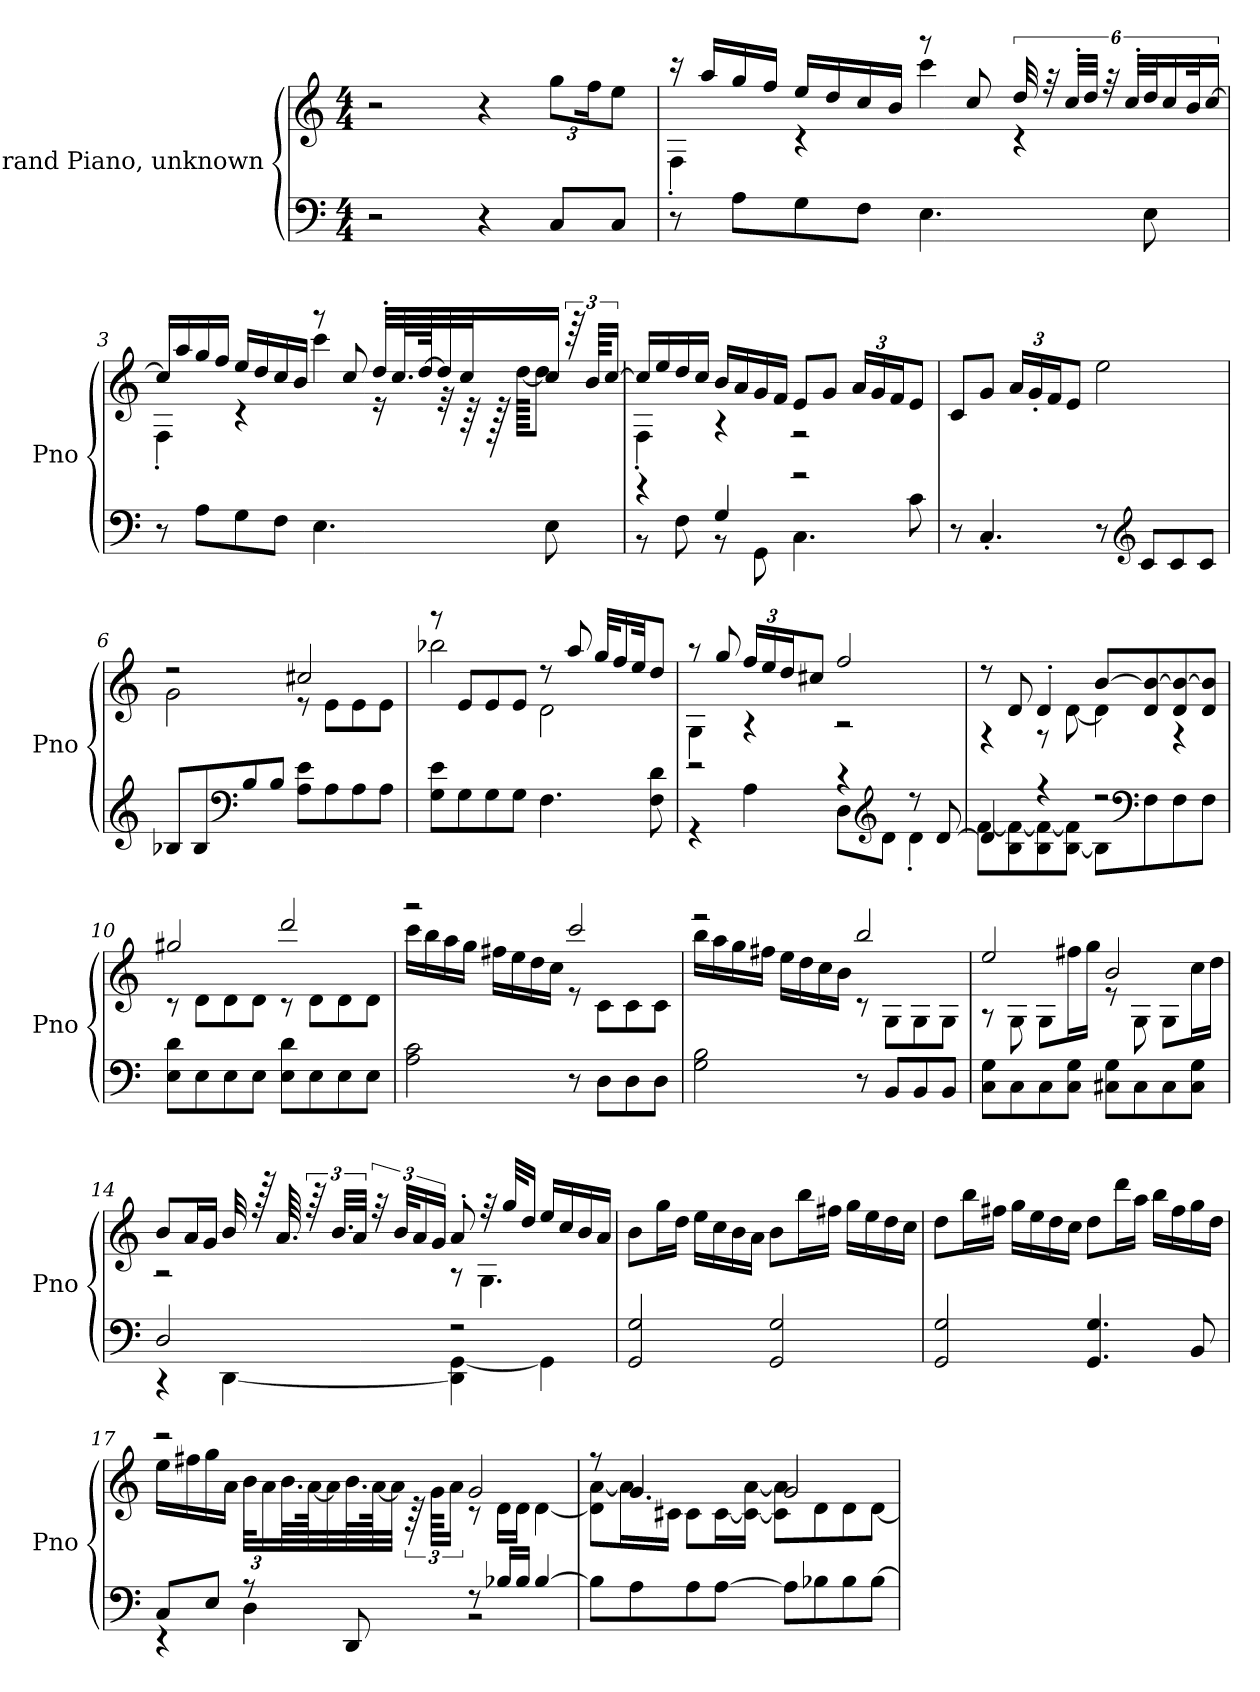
**kern	**kern
*part1	*part1
*staff2	*staff1
*I"Grand Piano, unknown	*
*I'Pno	*
*clefF4	*clefG2
*k[]	*k[]
*M4/4	*M4/4
*MM104	*MM104
=1	=1
2r	2r
4r	4r
*	*Xbrackettup
8C/L	12gg\L
.	24ff\K
8C/J	8ee\J
=2	=2
*	*^
8r	16r	4F'\
.	16aa/LL	.
8A\L	16gg/	.
.	16ff/JJ	.
8G\	16ee/LL	4r
.	16dd/	.
8F\J	16cc/	.
.	16b/JJ	.
4.E\	8r	4ccc\
.	8cc/	.
*	*brackettup	*
.	48dd/	4r
.	48r	.
.	48cc'/LLL	.
.	48dd/JJJ	.
.	48r	.
.	48cc'/LLL	.
*	*Xbrackettup	*
8E\	48dd/J	.
.	24cc/	.
.	48b/K	.
.	[24cc/JJ	.
!!LO:LB:g=z	!!
=3	=3	=3
8r	16cc/LL]	4F'\
.	16aa/	.
8A\L	16gg/	.
.	16ff/JJ	.
8G\	16ee/LL	4r
.	16dd/	.
8F\J	16cc/	.
.	16b/JJ	.
4.E\	8r	4ccc\
.	8cc/	.
.	32dd'/LLL	16r
.	64.cc/L	.
.	[128dd/JK	.
.	32dd/]	32r
.	32cc/J	64r
.	.	128r
.	.	[128dd\KKKKL
8E\	16cc/JJ	8dd\J]
*	*brackettup	*
.	96r	.
.	96b/KKLL	.
.	[24cc/JJ	.
=4	=4	=4
*^	*	*
4r	8r	16cc/LL]	4F'\
.	.	16ee/	.
.	8F\	16dd/	.
.	.	16cc/JJ	.
4G/	8r	16b/LL	4r
.	.	16a/	.
.	8GG\	16g/	.
.	.	16f/JJ	.
2r	4.C\	8e/L	2r
.	.	8g/J	.
*	*	*Xbrackettup	*
.	.	24a/LL	.
.	.	24g/	.
.	.	24f/J	.
.	8c\	8e/J	.
*v	*v	*	*
*	*v	*v
!!LO:LB:g=z
=5	=5
8r	8c/L
4.C'/	8g/J
.	24a/LL
.	24g'/
.	24f/J
.	8e/J
8r	2ee\
*clefG2	*
8c/L	.
8c/	.
8c/J	.
=6	=6
*	*^
8B-X/L	2r	2g\
8B-/	.	.
*clefF4	*	*
8B-/	.	.
8B-/J	.	.
8A\ 8e\L	2cc#X/	8r
8A\	.	8e\L
8A\	.	8e\
8A\J	.	8e\J
=7	=7	=7
8G\ 8e\L	8r	2bb-X\
8G\	8e/L	.
8G\	8e/	.
8G\J	8e/J	.
4.F\	8r	2d\
.	8aa/	.
.	32gg/KLL	.
.	16ff/	.
.	32ee/JK	.
8F\ 8d\	8dd/J	.
!!LO:LB:g=z	!!
=8	=8	=8
*^	*	*
2r	4r	8r	4G\
.	.	8gg/	.
.	4A\	24ff/LL	4r
.	.	24ee/	.
.	.	24dd/J	.
.	.	8cc#X/J	.
4r	8D\L	2ff/	2r
*clefG2	*	*	*
.	8d\J	.	.
8r	4d'\	.	.
[8d/	.	.	.
=9	=9	=9	=9
4d/]	[8f\L	8r	4r
.	8B\ 8f\_	8d/	.
4r	8B\ 8f\_	4d'/	8r
.	[8B\ 8f\]J	.	[8d\
2r	8B\L]	[8b/L	4d\]
*clefF4	*	*	*
.	8F\	8d/ 8b/_	.
.	8F\	8d/ 8b/_	4r
.	8F\J	8d/ 8b/]J	.
*v	*v	*	*
=10	=10	=10
8E\ 8d\L	2gg#X/	8r
8E\	.	8d\L
8E\	.	8d\
8E\J	.	8d\J
8E\ 8d\L	2ddd/	8r
8E\	.	8d\L
8E\	.	8d\
8E\J	.	8d\J
!!LO:LB:g=z	!!
=11	=11	=11
2A\ 2c\	2r	16ccc\LL
.	.	16bb\
.	.	16aa\
.	.	16gg\JJ
.	.	16ff#X\LL
.	.	16ee\
.	.	16dd\
.	.	16cc\JJ
8r	2ccc/	8r
8D\L	.	8c\L
8D\	.	8c\
8D\J	.	8c\J
=12	=12	=12
2G\ 2B\	2r	16bb\LL
.	.	16aa\
.	.	16gg\
.	.	16ff#X\JJ
.	.	16ee\LL
.	.	16dd\
.	.	16cc\
.	.	16b\JJ
8r	2bb/	8r
8BB/L	.	8G\L
8BB/	.	8G\
8BB/J	.	8G\J
=13	=13	=13
8C\ 8G\L	2ee/	8r
8C\	.	8G\
8C\	.	8G\L
8C\ 8G\J	.	16ff#X\L
.	.	16gg\JJ
8C#X\ 8G\L	2b/	8r
8C#\	.	8G\
8C#\	.	8G\L
8C#\ 8G\J	.	16cc\L
.	.	16dd\JJ
!!LO:LB:g=z	!!
=14	=14	=14
*^	*	*
2D/	4r	8b/L	2r
.	.	16a/L	.
.	.	16g/JJ	.
.	[4DD\	32b/	.
.	.	128r	.
.	.	64.a/	.
*	*	*brackettup	*
.	.	96r	.
.	.	48.b/LLL	.
.	.	48a/JJJ	.
.	.	48r	.
.	.	48b/KLL	.
.	.	24a/	.
.	.	24g/JJ	.
2r	4DD\] [4GG\	8a'/	8r
.	.	32r	4.G\
.	.	32gg/KLL	.
.	.	16dd/JJ	.
.	4GG\]	16ee/LL	.
.	.	16cc/	.
.	.	16b/	.
.	.	16a/JJ	.
*v	*v	*	*
*	*v	*v
=15	=15
2GG/ 2G/	8b\L
.	16gg\L
.	16dd\JJ
.	16ee\LL
.	16cc\
.	16b\
.	16a\JJ
2GG/ 2G/	8b\L
.	16bb\L
.	16ff#X\JJ
.	16gg\LL
.	16ee\
.	16dd\
.	16cc\JJ
!!LO:PB:g=z
=16	=16
2GG/ 2G/	8dd\L
.	16bb\L
.	16ff#X\JJ
.	16gg\LL
.	16ee\
.	16dd\
.	16cc\JJ
4.GG/ 4.G/	8dd\L
.	16ddd\L
.	16aa\JJ
.	16bb\LL
.	16ff#\
8BB/	16gg\
.	16dd\JJ
=17	=17
*^	*^
8C/L	4r	2r	16ee\LL
.	.	.	16ff#X\
8E/J	.	.	16gg\
.	.	.	16a\JJ
*	*	*	*Xbrackettup
8r	4D\	.	48b\KLL
.	.	.	24a\
.	.	.	64.b\LL
.	.	.	[128a\JK
.	.	.	32a\]
8DD/	.	.	64.b\L
.	.	.	[128a\JK
.	.	.	32a\JJJ]
*	*	*	*brackettup
.	.	.	96r
.	.	.	96g\KKLL
.	.	.	24a\JJ
8r	2r	2g/	8r
16B-X/LL	.	.	16d\LL
16B-/JJ	.	.	16d\JJ
[4B-/	.	.	[4d\
*v	*v	*	*
!!LO:LB:g=z	!!
=18	=18	=18
8B-\L]	8r	8d\] [8a\L
8A\	4.g/	16a\L]
.	.	16c#X\JJ
8A\	.	8c#\L
[8A\J	.	[16c#\L
.	.	16c#\_ [16a\JJ
8A\L]	2g/	8c#\] 8a\]L
8B-X\	.	8d\
8B-\	.	8d\
[8B-\J	.	[8d\J
*	*v	*v
=	=
*-	*-
